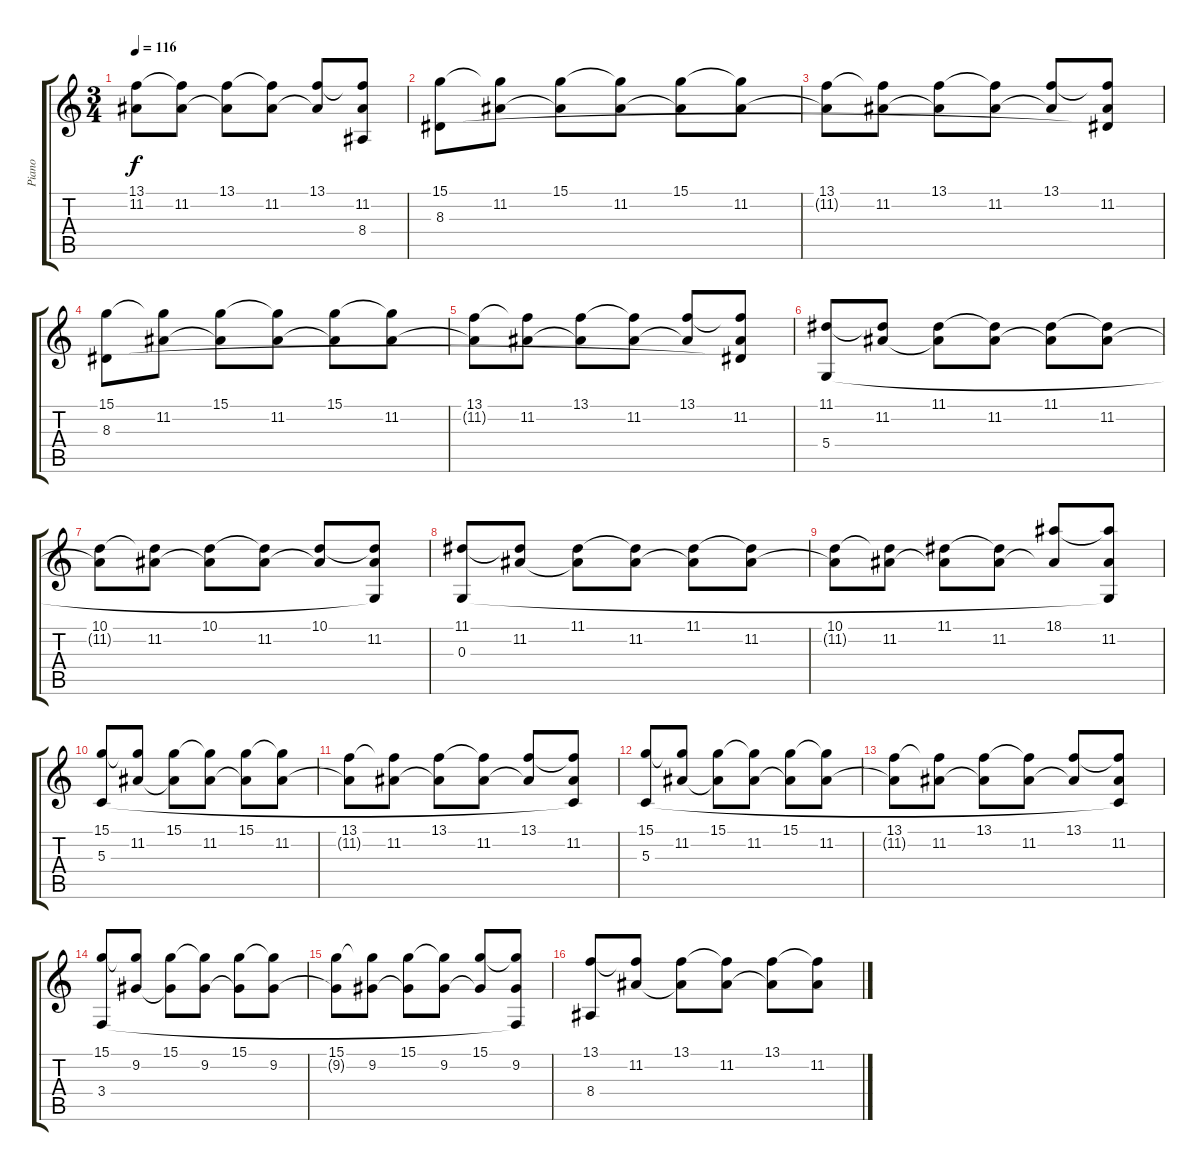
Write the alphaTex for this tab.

\track ("Piano" "Piano") {instrument brightacousticpiano}
\staff {score tabs}
\tuning (E4 B3 G3 D3 A2 E2) {hide}
\ts (3 4)
\tempo 116
\clef g2
\ks c
(13.1 11.2{t}).8{dy f} (13.1{t} 11.2).8 (13.1 11.2{t}).8 (13.1{t} 11.2).8 (13.1 11.2{t}).8 (13.1{t} 11.2 8.4{t}).8 |
(15.1 8.3).8 (15.1{t} 11.2).8 (15.1 11.2{t}).8 (15.1{t} 11.2).8 (15.1 11.2{t}).8 (15.1{t} 11.2).8 |
(13.1 11.2{t}).8 (13.1{t} 11.2).8 (13.1 11.2{t}).8 (13.1{t} 11.2).8 (13.1 11.2{t}).8 (13.1{t} 11.2 8.3{t}).8 |
(15.1 8.3).8 (15.1{t} 11.2).8 (15.1 11.2{t}).8 (15.1{t} 11.2).8 (15.1 11.2{t}).8 (15.1{t} 11.2).8 |
(13.1 11.2{t}).8 (13.1{t} 11.2).8 (13.1 11.2{t}).8 (13.1{t} 11.2).8 (13.1 11.2{t}).8 (13.1{t} 11.2 8.3{t}).8 |
(11.1 5.4).8 (11.1{t} 11.2).8 (11.1 11.2{t}).8 (11.1{t} 11.2).8 (11.1 11.2{t}).8 (11.1{t} 11.2).8 |
(10.1 11.2{t}).8 (10.1{t} 11.2).8 (10.1 11.2{t}).8 (10.1{t} 11.2).8 (10.1 11.2{t}).8 (10.1{t} 11.2 5.4{t}).8 |
(11.1 0.3).8 (11.1{t} 11.2).8 (11.1 11.2{t}).8 (11.1{t} 11.2).8 (11.1 11.2{t}).8 (11.1{t} 11.2).8 |
(10.1 11.2{t}).8 (10.1{t} 11.2).8 (11.1 11.2{t}).8 (11.1{t} 11.2).8 (18.1 11.2{t}).8 (18.1{t} 11.2 0.3{t}).8 |
(15.1 5.3).8 (15.1{t} 11.2).8 (15.1 11.2{t}).8 (15.1{t} 11.2).8 (15.1 11.2{t}).8 (15.1{t} 11.2).8 |
(13.1 11.2{t}).8 (13.1{t} 11.2).8 (13.1 11.2{t}).8 (13.1{t} 11.2).8 (13.1 11.2{t}).8 (13.1{t} 11.2 5.3{t}).8 |
(15.1 5.3).8 (15.1{t} 11.2).8 (15.1 11.2{t}).8 (15.1{t} 11.2).8 (15.1 11.2{t}).8 (15.1{t} 11.2).8 |
(13.1 11.2{t}).8 (13.1{t} 11.2).8 (13.1 11.2{t}).8 (13.1{t} 11.2).8 (13.1 11.2{t}).8 (13.1{t} 11.2 5.3{t}).8 |
(15.1 3.4).8 (15.1{t} 9.2).8 (15.1 9.2{t}).8 (15.1{t} 9.2).8 (15.1 9.2{t}).8 (15.1{t} 9.2).8 |
(15.1 9.2{t}).8 (15.1{t} 9.2).8 (15.1 9.2{t}).8 (15.1{t} 9.2).8 (15.1 9.2{t}).8 (15.1{t} 9.2 3.4{t}).8 |
(13.1 8.4).8 (13.1{t} 11.2).8 (13.1 11.2{t}).8 (13.1{t} 11.2).8 (13.1 11.2{t}).8 (13.1{t} 11.2).8
